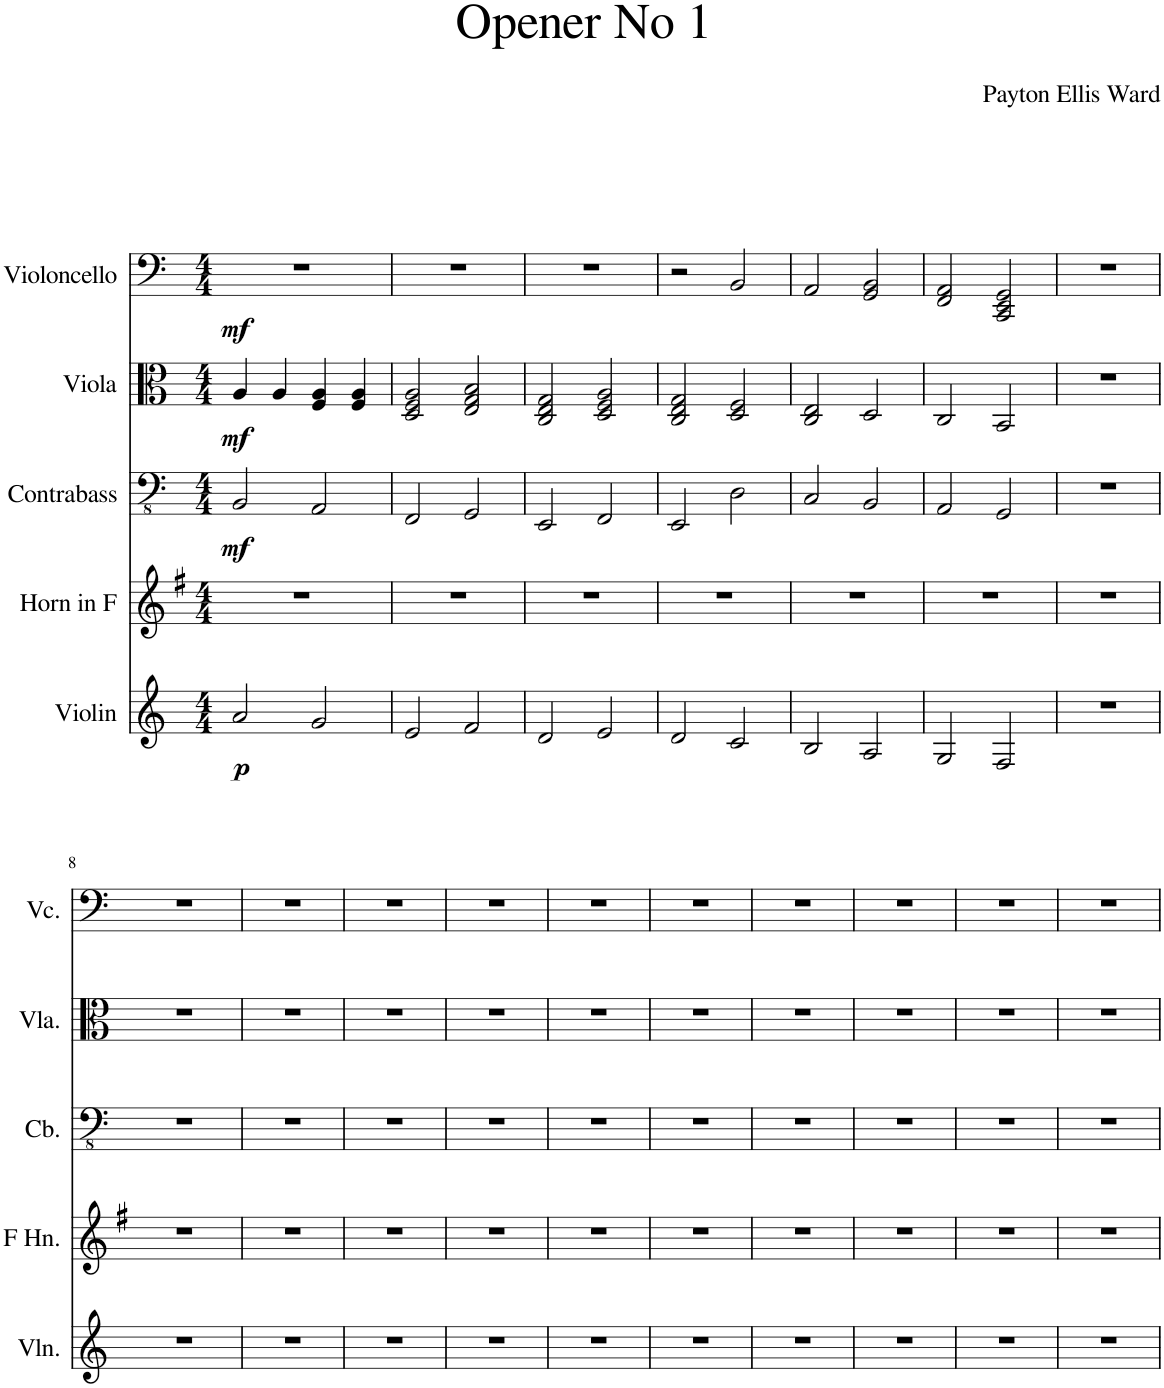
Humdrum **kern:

**kern	**dynam	**kern	**kern	**dynam	**kern	**dynam	**kern	**dynam
*part5	*part5	*part4	*part3	*part3	*part2	*part2	*part1	*part1
*staff5	*staff5	*staff4	*staff3	*staff3	*staff2	*staff2	*staff1	*staff1
*I"Violin	*	*I"Horn in F	*I"Contrabass	*	*I"Viola	*	*I"Violoncello	*
*I'Vln.	*	*	*I'Cb.	*	*I'Vla.	*	*I'Vc.	*
*clefG2	*	*clefG2	*clefFv4	*	*clefC3	*	*clefF4	*
*	*	*Trd4c7	*Trd7c12	*	*	*	*	*
*k[]	*	*k[f#]	*k[]	*	*k[]	*	*k[]	*
*M4/4	*	*M4/4	*M4/4	*	*M4/4	*	*M4/4	*
=1	=1	=1	=1	=1	=1	=1	=1	=1
!	!LO:DY:b	!	!	!LO:DY:b	!	!LO:DY:b	!	!LO:DY:b
2a/	p	1r	2BBB/	mf	4A/	mf	1r	mf
.	.	.	.	.	4A/	.	.	.
2g/	.	.	2AAA/	.	4F/ 4A/	.	.	.
.	.	.	.	.	4F/ 4A/	.	.	.
=2	=2	=2	=2	=2	=2	=2	=2	=2
2e/	.	1r	2FFF/	.	2D/ 2F/ 2A/	.	1r	.
2f/	.	.	2GGG/	.	2E/ 2G/ 2B/	.	.	.
=3	=3	=3	=3	=3	=3	=3	=3	=3
2d/	.	1r	2EEE/	.	2C/ 2E/ 2G/	.	1r	.
2e/	.	.	2FFF/	.	2D/ 2F/ 2A/	.	.	.
=4	=4	=4	=4	=4	=4	=4	=4	=4
2d/	.	1r	2EEE/	.	2C/ 2E/ 2G/	.	2r	.
2c/	.	.	2DD\	.	2D/ 2F/	.	2BB/	.
=5	=5	=5	=5	=5	=5	=5	=5	=5
2B/	.	1r	2CC/	.	2C/ 2E/	.	2AA/	.
2A/	.	.	2BBB/	.	2D/	.	2GG/ 2BB/	.
=6	=6	=6	=6	=6	=6	=6	=6	=6
2G/	.	1r	2AAA/	.	2C/	.	2FF/ 2AA/	.
2F/	.	.	2GGG/	.	2BB/	.	2CC/ 2EE/ 2GG/	.
=7	=7	=7	=7	=7	=7	=7	=7	=7
1r	.	1r	1r	.	1r	.	1r	.
!!LO:LB:g=z
=8	=8	=8	=8	=8	=8	=8	=8	=8
1r	.	1r	1r	.	1r	.	1r	.
=9	=9	=9	=9	=9	=9	=9	=9	=9
1r	.	1r	1r	.	1r	.	1r	.
=10	=10	=10	=10	=10	=10	=10	=10	=10
1r	.	1r	1r	.	1r	.	1r	.
=11	=11	=11	=11	=11	=11	=11	=11	=11
1r	.	1r	1r	.	1r	.	1r	.
=12	=12	=12	=12	=12	=12	=12	=12	=12
1r	.	1r	1r	.	1r	.	1r	.
=13	=13	=13	=13	=13	=13	=13	=13	=13
1r	.	1r	1r	.	1r	.	1r	.
=14	=14	=14	=14	=14	=14	=14	=14	=14
1r	.	1r	1r	.	1r	.	1r	.
=15	=15	=15	=15	=15	=15	=15	=15	=15
1r	.	1r	1r	.	1r	.	1r	.
=16	=16	=16	=16	=16	=16	=16	=16	=16
1r	.	1r	1r	.	1r	.	1r	.
=17	=17	=17	=17	=17	=17	=17	=17	=17
1r	.	1r	1r	.	1r	.	1r	.
=	=	=	=	=	=	=	=	=
*-	*-	*-	*-	*-	*-	*-	*-	*-
